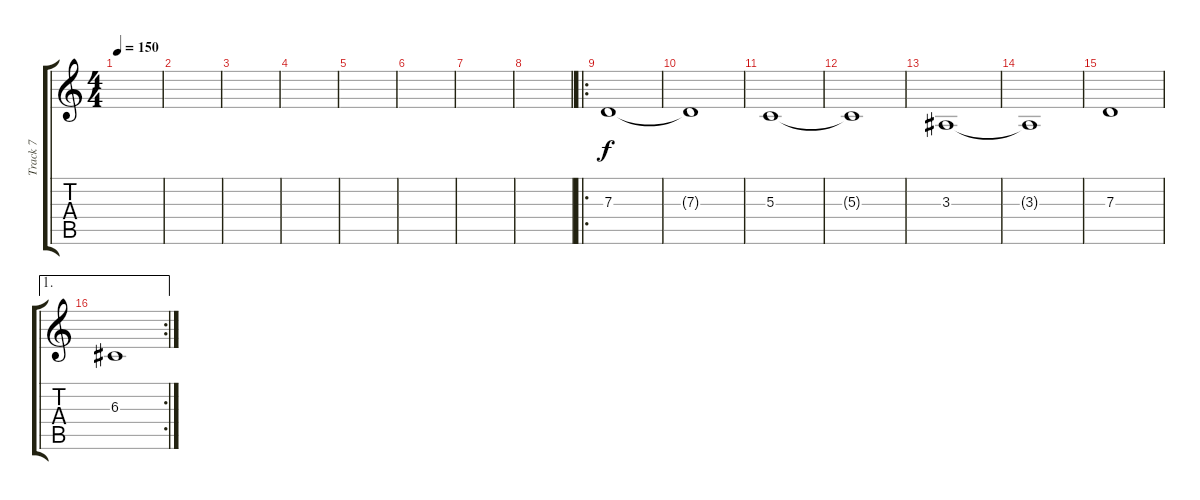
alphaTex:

\track ("Track 7" "Track 7") {instrument frenchhorn}
\staff {score tabs}
\tuning (E4 B3 G3 D3 A2 E2) {hide}
\ts (4 4)
\tempo 150
\clef g2
\ks c
|
|
|
|
|
|
|
|
\ro
7.3.1 |
7.3{t}.1 |
5.3.1 |
5.3{t}.1 |
3.3.1 |
3.3{t}.1 |
7.3.1 |
\ae 1
\rc 2
6.3.1
